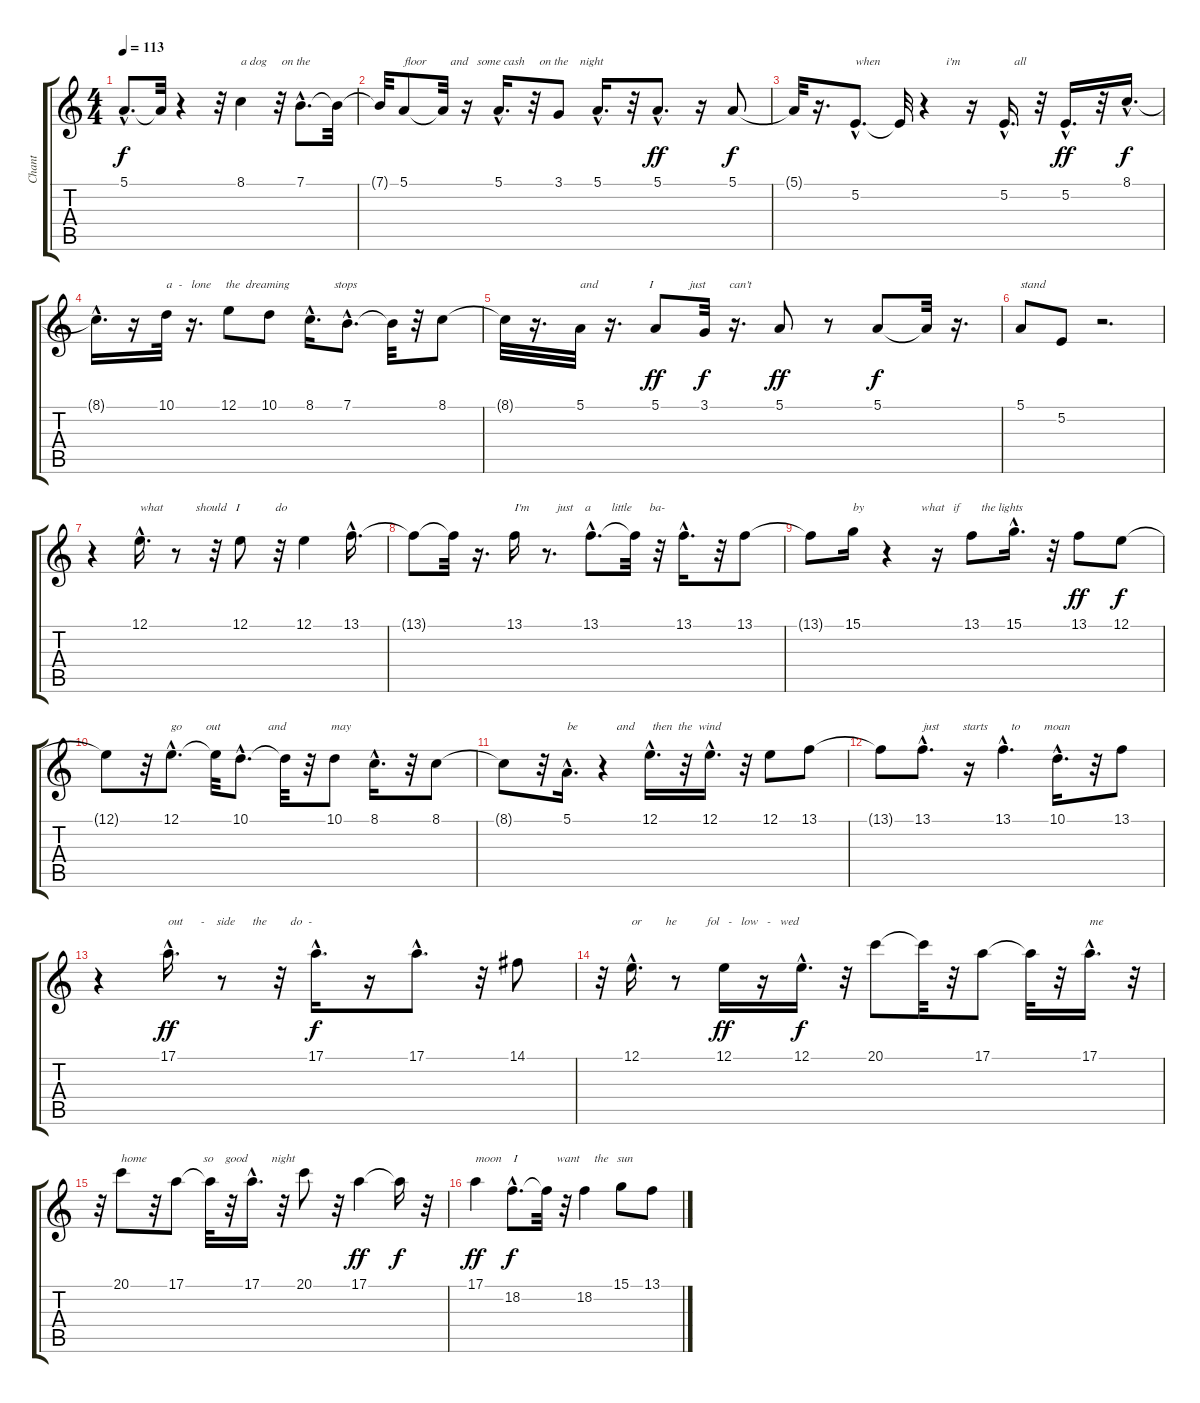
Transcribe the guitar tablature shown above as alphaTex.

\track ("Chant" "Chant") {instrument shakuhachi}
\staff {score tabs}
\tuning (E4 B3 G3 D3 A2 E2) {hide}
\ts (4 4)
\tempo 113
\clef g2
\ks c
5.1{hac t}.8{d dy f} 5.1{t}.32 r.4 r.32 8.1.4{txt "a dog     on the"} r.32 7.1{hac}.8{d} 7.1{t}.32 |
7.1{t}.32 5.1.8{txt "floor        and   some cash     on the    night"} 5.1{t}.32 r.16 5.1{hac}.16{d} r.32 3.1.8 5.1{hac}.16{d} r.32 5.1{hac}.8{d dy ff} r.16 5.1.8{dy f} |
5.1{t}.32 r.16{d} 5.2{hac}.8{d txt "when                      i'm                  all"} 5.2{t}.32 r.4 r.16 5.2{hac}.16{d} r.32 5.2{hac}.16{d dy ff} r.32 8.1{hac}.16{d dy f} |
8.1{hac t}.16{d} r.16 10.1.32{txt "a  -   lone     the  dreaming               stops "} r.16{d} 12.1.8 10.1.8 8.1{hac}.16{d} 7.1{hac}.8{d} 7.1{t}.32 r.32 8.1.8 |
8.1{t}.32 r.16{d} 5.1.32{txt "and                 I            just        can't"} r.16{d} 5.1.8{dy ff} 3.1.32{dy f} r.16{d} 5.1.8{dy ff} r.8 5.1.8{dy f} 5.1{t}.32 r.16{d} |
5.1.8{txt "stand"} 5.2.8 r.2{d} |
r.4 12.1{hac}.16{d txt "what           should   I            do"} r.8 r.32 12.1.8 r.32 12.1.4 13.1{hac}.16{d} |
13.1{t}.8 13.1{t}.32 r.16{d} 13.1.16{txt "I'm         just    a       little      ba-"} r.8{d} 13.1{hac}.8{d} 13.1{t}.32 r.32 13.1{hac}.16{d} r.32 13.1.8 |
13.1{t}.8 15.1.16{txt "by                   what   if       the lights"} r.4 r.16 13.1.8 15.1{hac}.16{d} r.32 13.1.8{dy ff} 12.1.8{dy f} |
12.1{t}.8 r.32 12.1{hac}.8{d txt "go        out                and               may"} 12.1{t}.32 10.1{hac}.8{d} 10.1{t}.32 r.32 10.1.8 8.1{hac}.16{d} r.32 8.1.8 |
8.1{t}.8 r.32 5.1{hac}.16{d txt "be             and      then  the  wind"} r.4 12.1{hac}.16{d} r.32 12.1{hac}.16{d} r.32 12.1.8 13.1.8 |
13.1{t}.8 13.1{hac}.8{d txt "just        starts        to        moan"} r.16 13.1{hac}.4{d} 10.1{hac}.16{d} r.32 13.1.8 |
r.4 17.1{hac}.16{d txt "out      -    side      the        do  -" dy ff} r.8 r.32 17.1{hac}.16{d dy f} r.16 17.1{hac}.8{d} r.32 14.1.8 |
r.32 12.1{hac}.16{d txt "or        he          fol   -   low   -   wed"} r.8 12.1.16{dy ff} r.16 12.1{hac}.16{d dy f} r.32 20.1.8 20.1{t}.32 r.32 17.1.8 17.1{t}.32 r.32 17.1{hac}.16{d txt "me"} r.32 |
r.32 20.1.8{txt "home                   so    good        night    "} r.32 17.1.8 17.1{t}.32 r.32 17.1{hac}.16{d} r.32 20.1.8 r.32 17.1.4{dy ff} 17.1{t}.16{dy f} r.32 |
17.1.4{txt "moon    I             want     the   sun" dy ff} 18.2{hac}.8{d dy f} 18.2{t}.32 r.32 18.2.4 15.1.8 13.1.8
